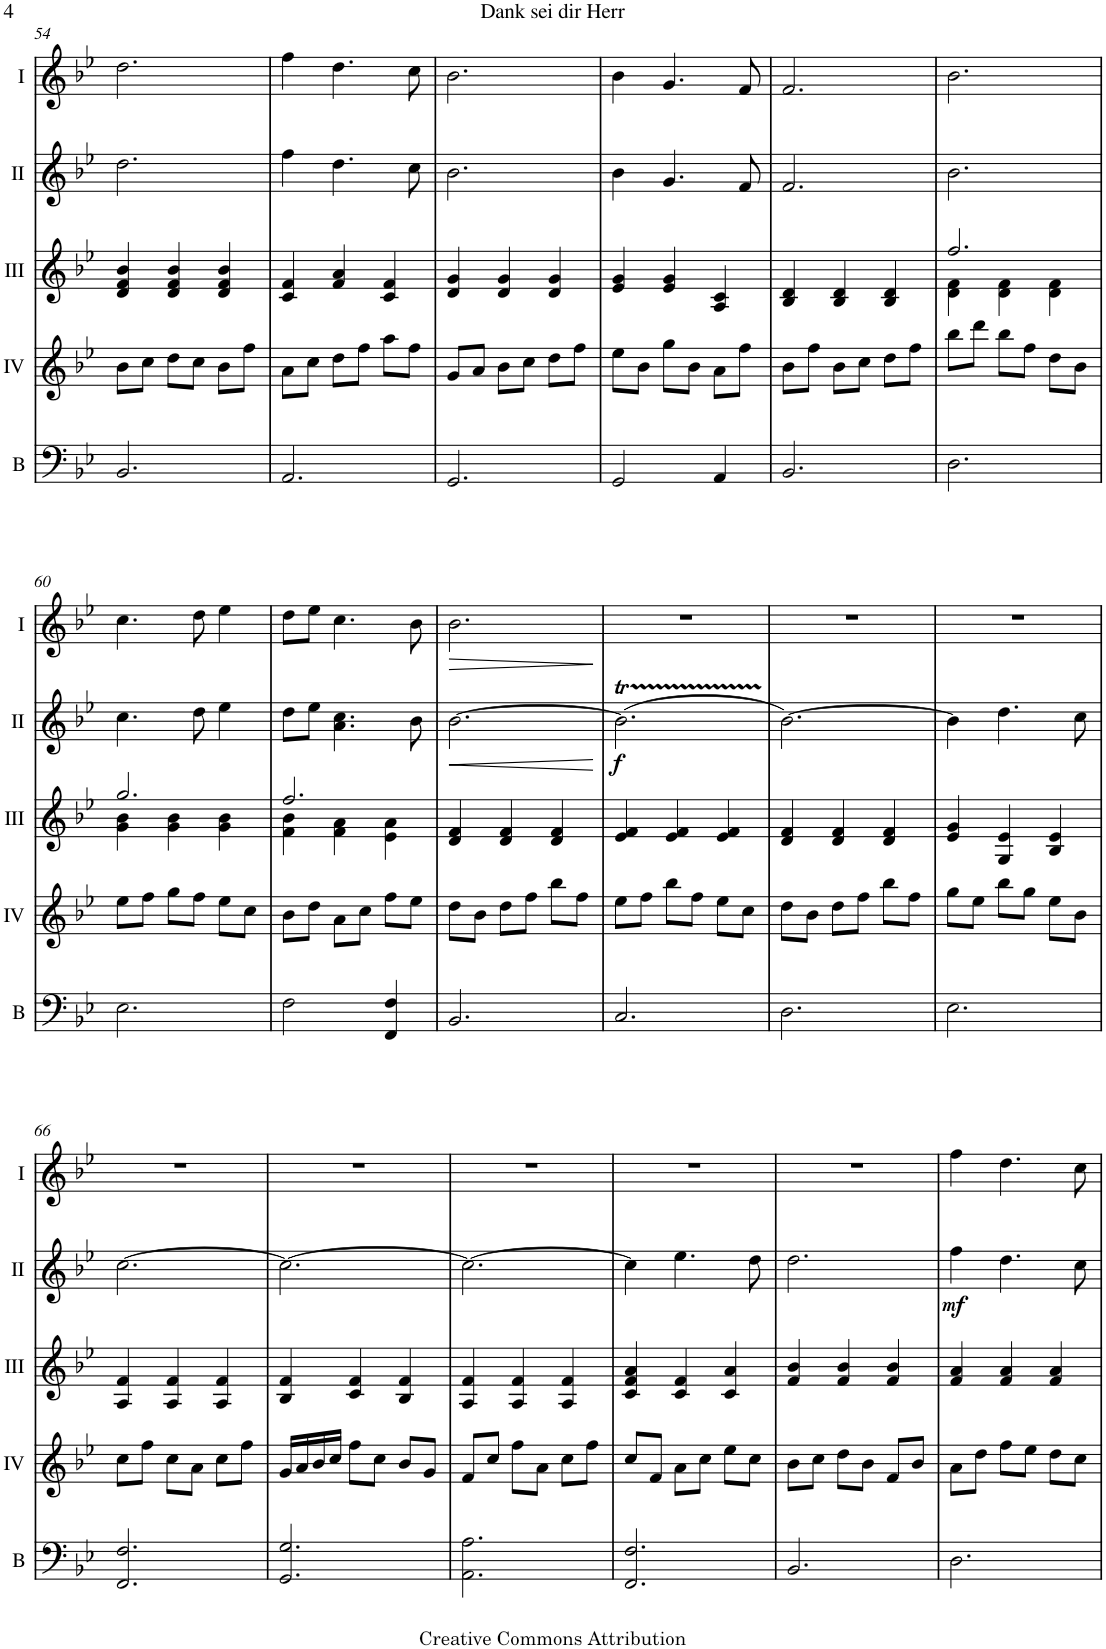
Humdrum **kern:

**kern	**kern	**kern	**kern	**dynam	**kern	**dynam
*part5	*part4	*part3	*part2	*part2	*part1	*part1
*staff5	*staff4	*staff3	*staff2	*staff2	*staff1	*staff1
*I"Bass	*I"Acc. 4	*I"Acc. 3	*I"Acc. 2	*	*I"Acc. 1	*
*I'B	*	*	*	*	*	*
!!LO:PB:g=z
*clefF4	*clefG2	*clefG2	*clefG2	*	*clefG2	*
*Trd7c12	*Trd7c12	*	*	*	*	*
*k[b-e-]	*k[b-e-]	*k[b-e-]	*k[b-e-]	*	*k[b-e-]	*
*M3/4	*M3/4	*M3/4	*M3/4	*	*M3/4	*
=54	=54	=54	=54	=54	=54	=54
2.BB-/	8b-\L	4d/ 4f/ 4b-/	2.dd\	.	2.dd\	.
.	8cc\J	.	.	.	.	.
.	8dd\L	4d/ 4f/ 4b-/	.	.	.	.
.	8cc\J	.	.	.	.	.
.	8b-\L	4d/ 4f/ 4b-/	.	.	.	.
.	8ff\J	.	.	.	.	.
=55	=55	=55	=55	=55	=55	=55
2.AA/	8a\L	4c/ 4f/	4ff\	.	4ff\	.
.	8cc\J	.	.	.	.	.
.	8dd\L	4f/ 4a/	4.dd\	.	4.dd\	.
.	8ff\J	.	.	.	.	.
.	8aa\L	4c/ 4f/	.	.	.	.
.	8ff\J	.	8cc\	.	8cc\	.
=56	=56	=56	=56	=56	=56	=56
2.GG/	8g/L	4d/ 4g/	2.b-\	.	2.b-\	.
.	8a/J	.	.	.	.	.
.	8b-\L	4d/ 4g/	.	.	.	.
.	8cc\J	.	.	.	.	.
.	8dd\L	4d/ 4g/	.	.	.	.
.	8ff\J	.	.	.	.	.
=57	=57	=57	=57	=57	=57	=57
2GG/	8ee-\L	4e-/ 4g/	4b-\	.	4b-\	.
.	8b-\J	.	.	.	.	.
.	8gg\L	4e-/ 4g/	4.g/	.	4.g/	.
.	8b-\J	.	.	.	.	.
4AA/	8a\L	4A/ 4c/	.	.	.	.
.	8ff\J	.	8f/	.	8f/	.
=58	=58	=58	=58	=58	=58	=58
2.BB-/	8b-\L	4B-/ 4d/	2.f/	.	2.f/	.
.	8ff\J	.	.	.	.	.
.	8b-\L	4B-/ 4d/	.	.	.	.
.	8cc\J	.	.	.	.	.
.	8dd\L	4B-/ 4d/	.	.	.	.
.	8ff\J	.	.	.	.	.
=59	=59	=59	=59	=59	=59	=59
*	*	*^	*	*	*	*
2.D\	8bb-\L	2.ff/	4d\ 4f\	2.b-\	.	2.b-\	.
.	8ddd\J	.	.	.	.	.	.
.	8bb-\L	.	4d\ 4f\	.	.	.	.
.	8ff\J	.	.	.	.	.	.
.	8dd\L	.	4d\ 4f\	.	.	.	.
.	8b-\J	.	.	.	.	.	.
!!LO:LB:g=z
=60	=60	=60	=60	=60	=60	=60	=60
2.E-\	8ee-\L	2.gg/	4g\ 4b-\	4.cc\	.	4.cc\	.
.	8ff\J	.	.	.	.	.	.
.	8gg\L	.	4g\ 4b-\	.	.	.	.
.	8ff\J	.	.	8dd\	.	8dd\	.
.	8ee-\L	.	4g\ 4b-\	4ee-\	.	4ee-\	.
.	8cc\J	.	.	.	.	.	.
=61	=61	=61	=61	=61	=61	=61	=61
2F\	8b-\L	2.ff/	4f\ 4b-\	8dd\L	.	8dd\L	.
.	8dd\J	.	.	8ee-\J	.	8ee-\J	.
.	8a\L	.	4f\ 4a\	4.a\ 4.cc\	.	4.cc\	.
.	8cc\J	.	.	.	.	.	.
4FF/ 4F/	8ff\L	.	4e-\ 4a\	.	.	.	.
.	8ee-\J	.	.	8b-\	.	8b-\	.
*	*	*v	*v	*	*	*	*
=62	=62	=62	=62	=62	=62	=62
!	!	!	!	!LO:HP:b	!	!LO:HP:b
2.BB-/	8dd\L	4d/ 4f/	[2.b-\	<	2.b-\	>
.	8b-\J	.	.	.	.	.
.	8dd\L	4d/ 4f/	.	.	.	.
.	8ff\J	.	.	.	.	.
.	8bb-\L	4d/ 4f/	.	.	.	.
.	8ff\J	.	.	.	.	.
.	.	.	.	[	.	]
=63	=63	=63	=63	=63	=63	=63
!	!	!	!	!LO:DY:b	!	!
2.C/	8ee-\L	4e-/ 4f/	(2.b-T\]	f	2.r	.
.	8ff\J	.	.	.	.	.
.	8bb-\L	4e-/ 4f/	.	.	.	.
.	8ff\J	.	.	.	.	.
.	8ee-\L	4e-/ 4f/	.	.	.	.
.	8cc\J	.	.	.	.	.
=64	=64	=64	=64	=64	=64	=64
2.D\	8dd\L	4d/ 4f/	[2.b-\)	.	2.r	.
.	8b-\J	.	.	.	.	.
.	8dd\L	4d/ 4f/	.	.	.	.
.	8ff\J	.	.	.	.	.
.	8bb-\L	4d/ 4f/	.	.	.	.
.	8ff\J	.	.	.	.	.
=65	=65	=65	=65	=65	=65	=65
2.E-\	8gg\L	4e-/ 4g/	4b-\]	.	2.r	.
.	8ee-\J	.	.	.	.	.
.	8bb-\L	4G/ 4e-/	4.dd\	.	.	.
.	8gg\J	.	.	.	.	.
.	8ee-\L	4B-/ 4e-/	.	.	.	.
.	8b-\J	.	8cc\	.	.	.
!!LO:LB:g=z
=66	=66	=66	=66	=66	=66	=66
2.FF/ 2.F/	8cc\L	4A/ 4f/	[2.cc\	.	2.r	.
.	8ff\J	.	.	.	.	.
.	8cc\L	4A/ 4f/	.	.	.	.
.	8a\J	.	.	.	.	.
.	8cc\L	4A/ 4f/	.	.	.	.
.	8ff\J	.	.	.	.	.
=67	=67	=67	=67	=67	=67	=67
2.GG/ 2.G/	16g/LL	4B-/ 4f/	2.cc\_	.	2.r	.
.	16a/	.	.	.	.	.
.	16b-/	.	.	.	.	.
.	16cc/JJ	.	.	.	.	.
.	8ff\L	4c/ 4f/	.	.	.	.
.	8cc\J	.	.	.	.	.
.	8b-/L	4B-/ 4f/	.	.	.	.
.	8g/J	.	.	.	.	.
=68	=68	=68	=68	=68	=68	=68
2.AA\ 2.A\	8f/L	4A/ 4f/	2.cc\_	.	2.r	.
.	8cc/J	.	.	.	.	.
.	8ff\L	4A/ 4f/	.	.	.	.
.	8a\J	.	.	.	.	.
.	8cc\L	4A/ 4f/	.	.	.	.
.	8ff\J	.	.	.	.	.
=69	=69	=69	=69	=69	=69	=69
2.FF/ 2.F/	8cc/L	4c/ 4f/ 4a/	4cc\]	.	2.r	.
.	8f/J	.	.	.	.	.
.	8a\L	4c/ 4f/	4.ee-\	.	.	.
.	8cc\J	.	.	.	.	.
.	8ee-\L	4c/ 4a/	.	.	.	.
.	8cc\J	.	8dd\	.	.	.
=70	=70	=70	=70	=70	=70	=70
2.BB-/	8b-\L	4f/ 4b-/	2.dd\	.	2.r	.
.	8cc\J	.	.	.	.	.
.	8dd\L	4f/ 4b-/	.	.	.	.
.	8b-\J	.	.	.	.	.
.	8f/L	4f/ 4b-/	.	.	.	.
.	8b-/J	.	.	.	.	.
=71	=71	=71	=71	=71	=71	=71
!	!	!	!	!LO:DY:b	!	!
2.D\	8a\L	4f/ 4a/	4ff\	mf	4ff\	.
.	8dd\J	.	.	.	.	.
.	8ff\L	4f/ 4a/	4.dd\	.	4.dd\	.
.	8ee-\J	.	.	.	.	.
.	8dd\L	4f/ 4a/	.	.	.	.
.	8cc\J	.	8cc\	.	8cc\	.
=	=	=	=	=	=	=
*-	*-	*-	*-	*-	*-	*-
